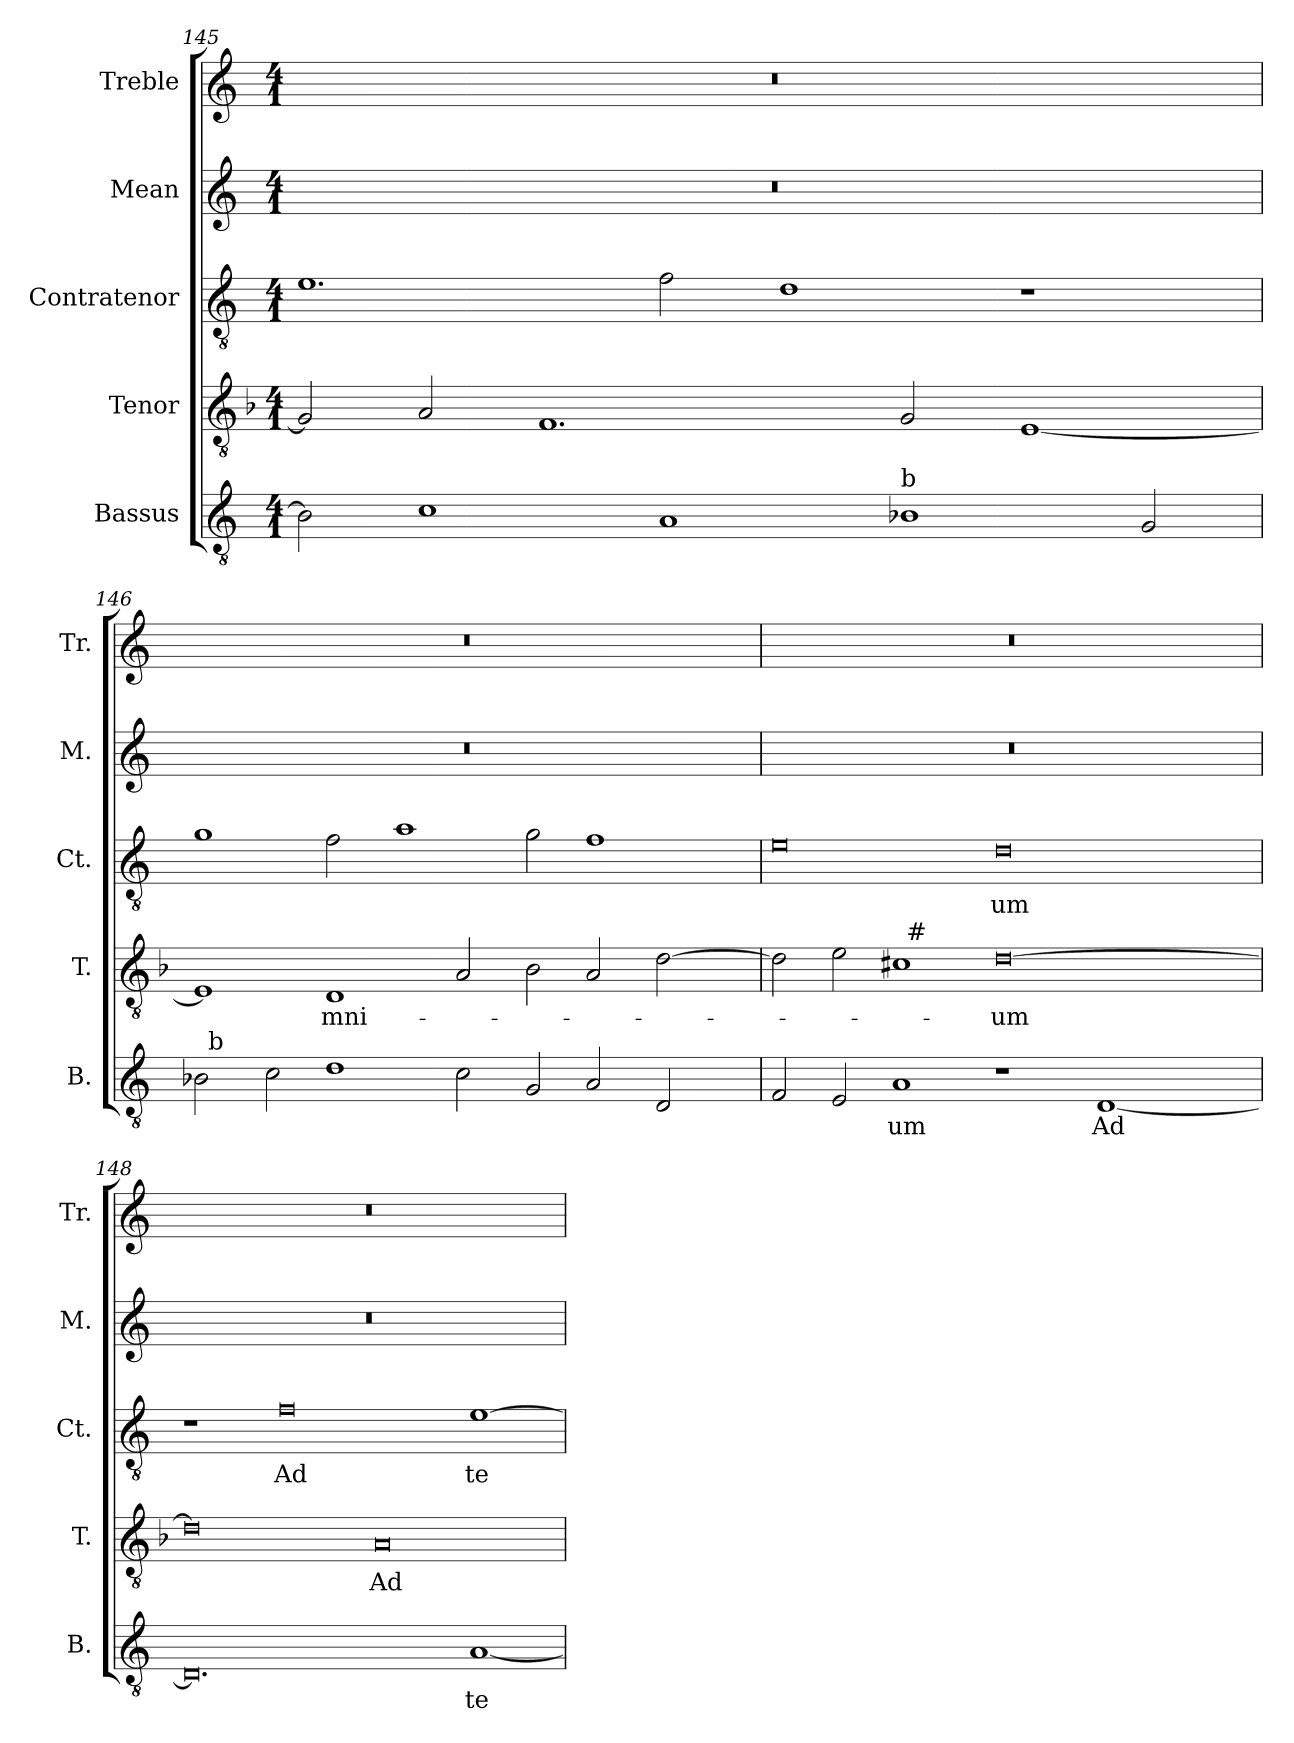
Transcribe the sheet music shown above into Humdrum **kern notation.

**kern	**text	**kern	**text	**kern	**text	**kern	**kern
*part5	*part5	*part4	*part4	*part3	*part3	*part2	*part1
*staff5	*staff5	*staff4	*staff4	*staff3	*staff3	*staff2	*staff1
*I"Bassus	*	*I"Tenor	*	*I"Contratenor	*	*I"Mean	*I"Treble
*I'B.	*	*I'T.	*	*I'Ct.	*	*I'M.	*I'Tr.
*clefGv2	*	*clefGv2	*	*clefGv2	*	*clefG2	*clefG2
*ITrd7c12	*	*ITrd7c12	*	*ITrd7c12	*	*	*
*k[]	*	*k[b-]	*	*k[]	*	*k[]	*k[]
*	*	*F:	*	*	*	*C:	*C:
*M4/1	*	*M4/1	*	*M4/1	*	*M4/1	*M4/1
=145	=145	=145	=145	=145	=145	=145	=145
!	!	!	!	!	!	!LO:N:vis=1	!LO:N:vis=1
2BB-i\]	.	2GGi/]	.	1.Ei	.	00r	00r
1Ci	.	2AAi/	.	.	.	.	.
.	.	1.FFi	.	.	.	.	.
1AAi	.	.	.	2Fi\	.	.	.
.	.	.	.	1Di	.	.	.
!LO:TX:a:t=b	!	!	!	!	!	!	!
1BB-i	.	2GGi/	.	.	.	.	.
.	.	[<1EEi	.	1r	.	.	.
2GGi/	.	.	.	.	.	.	.
=146	=146	=146	=146	=146	=146	=146	=146
!	!	!	!	!	!	!LO:N:vis=1	!LO:N:vis=1
*^	*	*	*	*	*	*	*
2BB-i\	32ryy	.	1EEi]	.	1Gi	.	00r	00r
.	256ryy	.	.	.	.	.	.	.
!	!LO:TX:a:t=b	!	!	!	!	!	!	!
.	1ryy	.	.	.	.	.	.	.
2Ci\	.	.	.	.	.	.	.	.
!	!	!	!	!LO:LY:b:color=#000000	!	!	!	!
1Di	.	.	1DDi	-mni-	2Fi\	.	.	.
.	1ryy	.	.	.	.	.	.	.
.	.	.	.	.	1Ai	.	.	.
2Ci\	.	.	2AAi/	.	.	.	.	.
.	1ryy	.	.	.	.	.	.	.
2GGi/	.	.	2BB-i\	.	2Gi\	.	.	.
2AAi/	.	.	2AAi/	.	1Fi	.	.	.
.	2ryy	.	.	.	.	.	.	.
2DDi/	.	.	[>2Di\	.	.	.	.	.
.	4ryy	.	.	.	.	.	.	.
.	8ryy	.	.	.	.	.	.	.
.	16ryy	.	.	.	.	.	.	.
.	64..ryy	.	.	.	.	.	.	.
!!LO:LB:g=z
=147	=147	=147	=147	=147	=147	=147	=147	=147
!	!	!	!	!	!	!	!LO:N:vis=1	!LO:N:vis=1
*v	*v	*	*^	*	*	*	*	*
2FFi/	.	2Di\]	1ryy	.	0Ei	.	00r	00r
2EEi/	.	2Ei\	.	.	.	.	.	.
!	!LO:LY:b:color=#000000	!	!	!	!	!	!	!
1AAi	-um	1C#i	32ryy	.	.	.	.	.
.	.	.	256ryy	.	.	.	.	.
!	!	!	!LO:TX:a:t=#	!	!	!	!	!
.	.	.	1ryy	.	.	.	.	.
!	!	!	!	!LO:LY:b:color=#000000	!	!	!	!
!	!	!	!	!	!	!LO:LY:b:color=#000000	!	!
1r	.	[>0Di	.	-um	0Di	-um	.	.
.	.	.	1ryy	.	.	.	.	.
!	!LO:LY:b:color=#000000	!	!	!	!	!	!	!
[<1DDi	Ad	.	.	.	.	.	.	.
.	.	.	2ryy	.	.	.	.	.
.	.	.	4ryy	.	.	.	.	.
.	.	.	8ryy	.	.	.	.	.
.	.	.	16ryy	.	.	.	.	.
.	.	.	64..ryy	.	.	.	.	.
=148	=148	=148	=148	=148	=148	=148	=148	=148
!	!	!	!	!	!	!	!LO:N:vis=1	!LO:N:vis=1
*	*	*v	*v	*	*	*	*	*
0.DDi]	.	0Di]	.	1r	.	00r	00r
!	!	!	!	!	!LO:LY:b:color=#000000	!	!
.	.	.	.	0Fi	Ad	.	.
!	!	!	!LO:LY:b:color=#000000	!	!	!	!
.	.	0AAi	Ad	.	.	.	.
!	!LO:LY:b:color=#000000	!	!	!	!	!	!
!	!	!	!	!	!LO:LY:b:color=#000000	!	!
[<1AAi	te	.	.	[>1Ei	te	.	.
=	=	=	=	=	=	=	=
*-	*-	*-	*-	*-	*-	*-	*-
